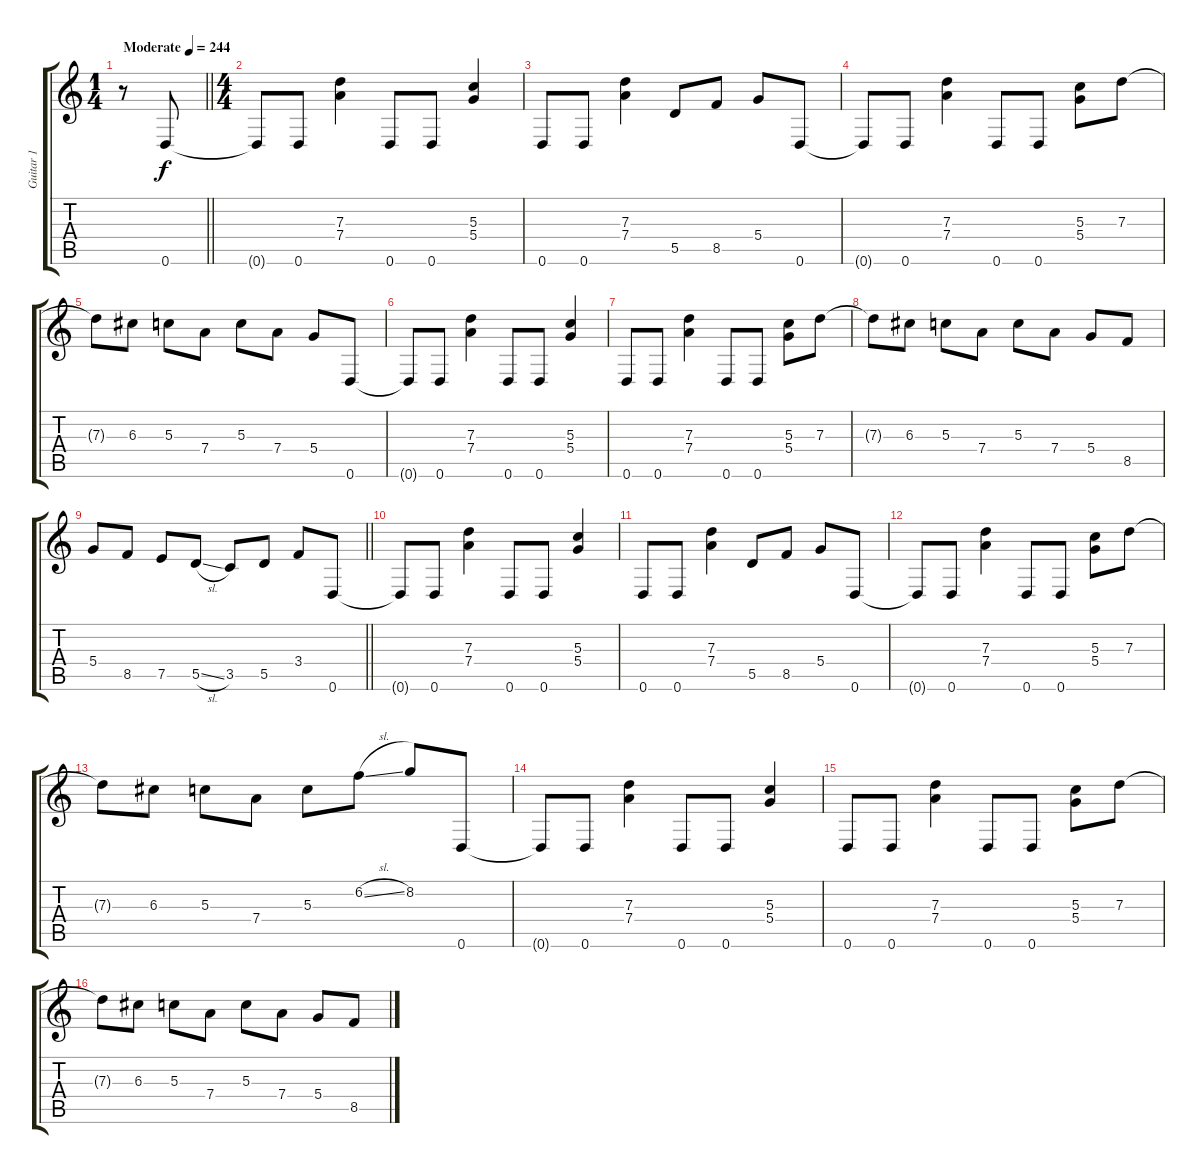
\track ("Guitar 1" "Guitar 1") {instrument distortionguitar}
\staff {score tabs}
\tuning (E4 B3 G3 D3 A2 D2) {hide}
\ts (1 4)
\tempo (244 "Moderate")
\clef g2
\barLineRight lightlight
\ks c
r.8{dy f instrument distortionguitar} 0.6.8 |
\ts (4 4)
0.6{t}.8 0.6.8 (7.3 7.4).4 0.6.8 0.6.8 (5.3 5.4).4 |
0.6.8 0.6.8 (7.3 7.4).4 5.5.8 8.5.8 5.4.8 0.6.8 |
0.6{t}.8 0.6.8 (7.3 7.4).4 0.6.8 0.6.8 (5.3 5.4).8 7.3.8 |
7.3{t}.8 6.3.8 5.3.8 7.4.8 5.3.8 7.4.8 5.4.8 0.6.8 |
0.6{t}.8 0.6.8 (7.3 7.4).4 0.6.8 0.6.8 (5.3 5.4).4 |
0.6.8 0.6.8 (7.3 7.4).4 0.6.8 0.6.8 (5.3 5.4).8 7.3.8 |
7.3{t}.8 6.3.8 5.3.8 7.4.8 5.3.8 7.4.8 5.4.8 8.5.8 |
\barLineRight lightlight
5.4.8 8.5.8 7.5.8 5.5{sl}.8 3.5.8 5.5.8 3.4.8 0.6.8 |
0.6{t}.8 0.6.8 (7.3 7.4).4 0.6.8 0.6.8 (5.3 5.4).4 |
0.6.8 0.6.8 (7.3 7.4).4 5.5.8 8.5.8 5.4.8 0.6.8 |
0.6{t}.8 0.6.8 (7.3 7.4).4 0.6.8 0.6.8 (5.3 5.4).8 7.3.8 |
7.3{t}.8 6.3.8 5.3.8 7.4.8 5.3.8 6.2{sl}.8 8.2.8 0.6.8 |
0.6{t}.8 0.6.8 (7.3 7.4).4 0.6.8 0.6.8 (5.3 5.4).4 |
0.6.8 0.6.8 (7.3 7.4).4 0.6.8 0.6.8 (5.3 5.4).8 7.3.8 |
7.3{t}.8 6.3.8 5.3.8 7.4.8 5.3.8 7.4.8 5.4.8 8.5.8
